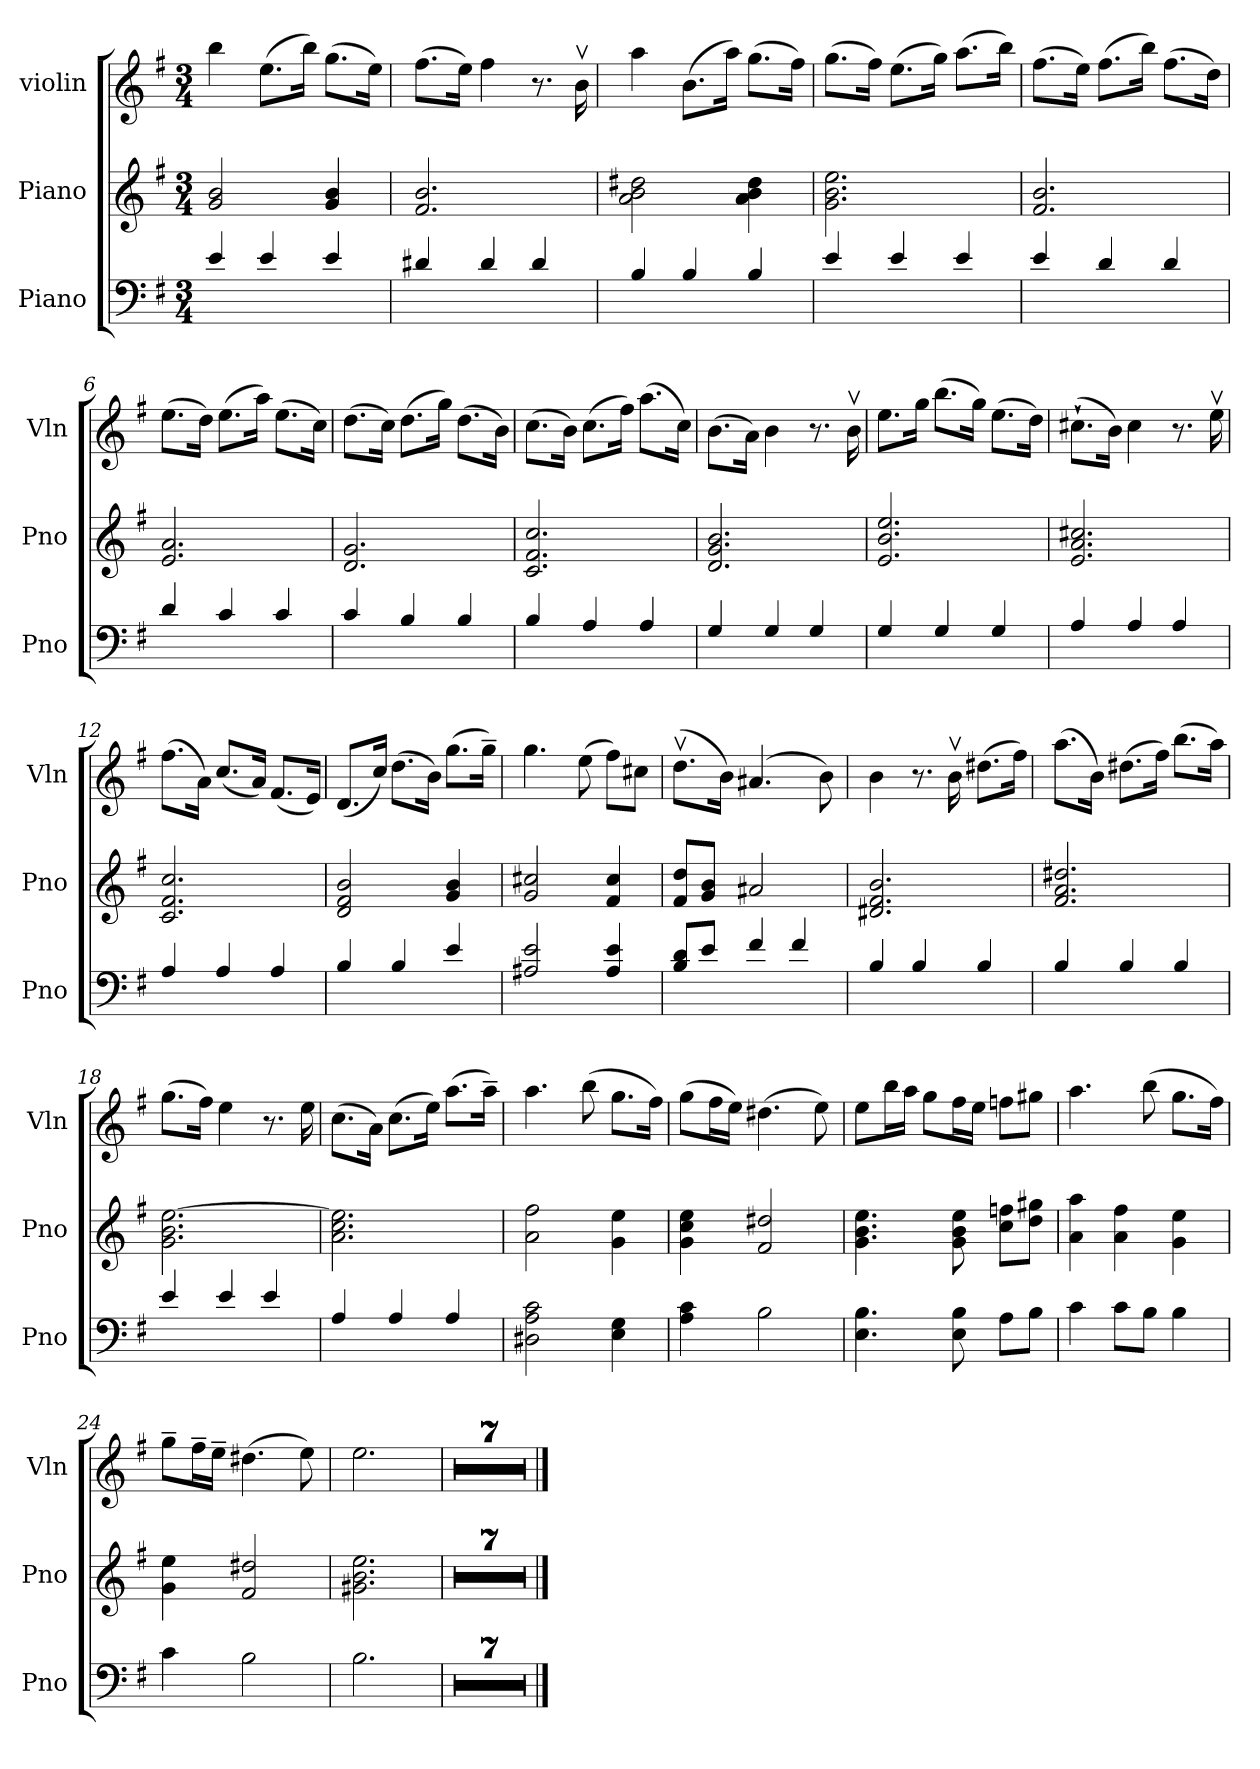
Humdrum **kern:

**kern	**kern	**kern
*part3	*part2	*part1
*staff3	*staff2	*staff1
*I"Piano	*I"Piano	*I"violin
*I'Pno	*I'Pno	*I'Vln
*clefF4	*clefG2	*clefG2
*k[f#]	*k[f#]	*k[f#]
*M3/4	*M3/4	*M3/4
=1	=1	=1
4e/	2g/ 2b/	4bb\
4e/	.	(8.ee\L
.	.	16bb\Jk)
4e/	4g/ 4b/	(8.gg\L
.	.	16ee\Jk)
=2	=2	=2
4d#X/	2.f#/ 2.b/	(8.ff#\L
.	.	16ee\Jk)
4d#/	.	4ff#\
4d#/	.	8.r
.	.	16bv\
=3	=3	=3
4B/	2a\ 2b\ 2dd#X\	4aa\
4B/	.	(8.b\L
.	.	16aa\Jk)
4B/	4a\ 4b\ 4dd#\	(8.gg\L
.	.	16ff#\Jk)
=4	=4	=4
4e/	2.g\ 2.b\ 2.ee\	(8.gg\L
.	.	16ff#\Jk)
4e/	.	(8.ee\L
.	.	16gg\Jk)
4e/	.	(8.aa\L
.	.	16bb\Jk)
=5	=5	=5
4e/	2.f#/ 2.b/	(8.ff#\L
.	.	16ee\Jk)
4d/	.	(8.ff#\L
.	.	16bb\Jk)
4d/	.	(8.ff#\L
.	.	16dd\Jk)
=6	=6	=6
4d/	2.e/ 2.a/	(8.ee\L
.	.	16dd\Jk)
4c/	.	(8.ee\L
.	.	16aa\Jk)
4c/	.	(8.ee\L
.	.	16cc\Jk)
=7	=7	=7
4c/	2.d/ 2.g/	(8.dd\L
.	.	16cc\Jk)
4B/	.	(8.dd\L
.	.	16gg\Jk)
4B/	.	(8.dd\L
.	.	16b\Jk)
=8	=8	=8
4B/	2.c/ 2.f#/ 2.cc/	(8.cc\L
.	.	16b\Jk)
4A/	.	(8.cc\L
.	.	16ff#\Jk)
4A/	.	(8.aa\L
.	.	16cc\Jk)
=9	=9	=9
4G/	2.d/ 2.g/ 2.b/	(8.b\L
.	.	16a\Jk)
4G/	.	4b\
4G/	.	8.r
.	.	16bv\
=10	=10	=10
4G/	2.e/ 2.b/ 2.ee/	8.ee\L
.	.	16gg\Jk
4G/	.	(8.bb\L
.	.	16gg\Jk)
4G/	.	(8.ee\L
.	.	16dd\Jk)
=11	=11	=11
4A/	2.e/ 2.a/ 2.cc#X/	(8.cc#X`\L
.	.	16b\Jk)
4A/	.	4cc#\
4A/	.	8.r
.	.	16eev\
=12	=12	=12
4A/	2.c/ 2.f#/ 2.cc/	(8.ff#\L
.	.	16a\Jk)
4A/	.	(8.cc/L
.	.	16a/Jk)
4A/	.	(8.f#/L
.	.	16e/Jk)
=13	=13	=13
4B/	2d/ 2f#/ 2b/	(8.d/L
.	.	16cc/Jk)
4B/	.	(8.dd\L
.	.	16b\Jk)
4e/	4g/ 4b/	(8.gg\L
.	.	16gg~\Jk)
=14	=14	=14
2A#X/ 2e/	2g/ 2cc#X/	4.gg\
.	.	(8ee\
4A#/ 4e/	4f#/ 4cc#/	8ff#\L)
.	.	8cc#X\J
=15	=15	=15
8B/ 8d/L	8f#/ 8dd/L	(8.ddv\L
8e/J	8g/ 8b/J	.
.	.	16b\Jk)
4f#/	2a#X/	(4.a#X/
4f#/	.	.
.	.	8b\)
=16	=16	=16
4B/	2.d#X/ 2.f#/ 2.b/	4b\
4B/	.	8.r
.	.	16bv\
4B/	.	(8.dd#X\L
.	.	16ff#\Jk)
=17	=17	=17
4B/	2.f#/ 2.a/ 2.dd#X/	(8.aa\L
.	.	16b\Jk)
4B/	.	(8.dd#X\L
.	.	16ff#\Jk)
4B/	.	(8.bb\L
.	.	16aa\Jk)
=18	=18	=18
4e/	2.g\ 2.b\ [2.ee\	(8.gg\L
.	.	16ff#\Jk)
4e/	.	4ee\
4e/	.	8.r
.	.	16ee\
=19	=19	=19
4A/	2.a\ 2.cc\ 2.ee]\	(8.cc\L
.	.	16a\Jk)
4A/	.	(8.cc\L
.	.	16ee\Jk)
4A/	.	(8.aa\L
.	.	16aa~\Jk)
=20	=20	=20
2D#X\ 2A\ 2c\	2a\ 2ff#\	4.aa\
.	.	(8bb\
4E\ 4G\	4g\ 4ee\	8.gg\L
.	.	16ff#\Jk)
=21	=21	=21
4A\ 4c\	4g\ 4cc\ 4ee\	(8gg\L
.	.	16ff#\L
.	.	16ee\JJ)
2B\	2f#/ 2dd#X/	(4.dd#X\
.	.	8ee\)
=22	=22	=22
4.E\ 4.B\	4.g\ 4.b\ 4.ee\	8ee\L
.	.	16bb\L
.	.	16aa\JJ
.	.	8gg\L
8E\ 8B\	8g\ 8b\ 8ee\	16ff#\L
.	.	16ee\JJ
8A\L	8cc\ 8ffn\L	8ffn\L
8B\J	8dd\ 8gg#X\J	8gg#X\J
=23	=23	=23
4c\	4a\ 4aa\	4.aa\
8c\L	4a\ 4ff#\	.
8B\J	.	(8bb\
4B\	4g\ 4ee\	8.gg\L
.	.	16ff#\Jk)
=24	=24	=24
4c\	4g\ 4ee\	8gg~\L
.	.	16ff#~\L
.	.	16ee~\JJ
2B\	2f#/ 2dd#X/	(4.dd#X\
.	.	8ee\)
=25	=25	=25
2.B\	2.g#X\ 2.b\ 2.ee\	2.ee\
=26	=26	=26
2.r	2.r	2.r
=27	=27	=27
2.r	2.r	2.r
=28	=28	=28
2.r	2.r	2.r
=29	=29	=29
2.r	2.r	2.r
=30	=30	=30
2.r	2.r	2.r
=31	=31	=31
2.r	2.r	2.r
=32	=32	=32
2.r	2.r	2.r
==	==	==
*-	*-	*-
